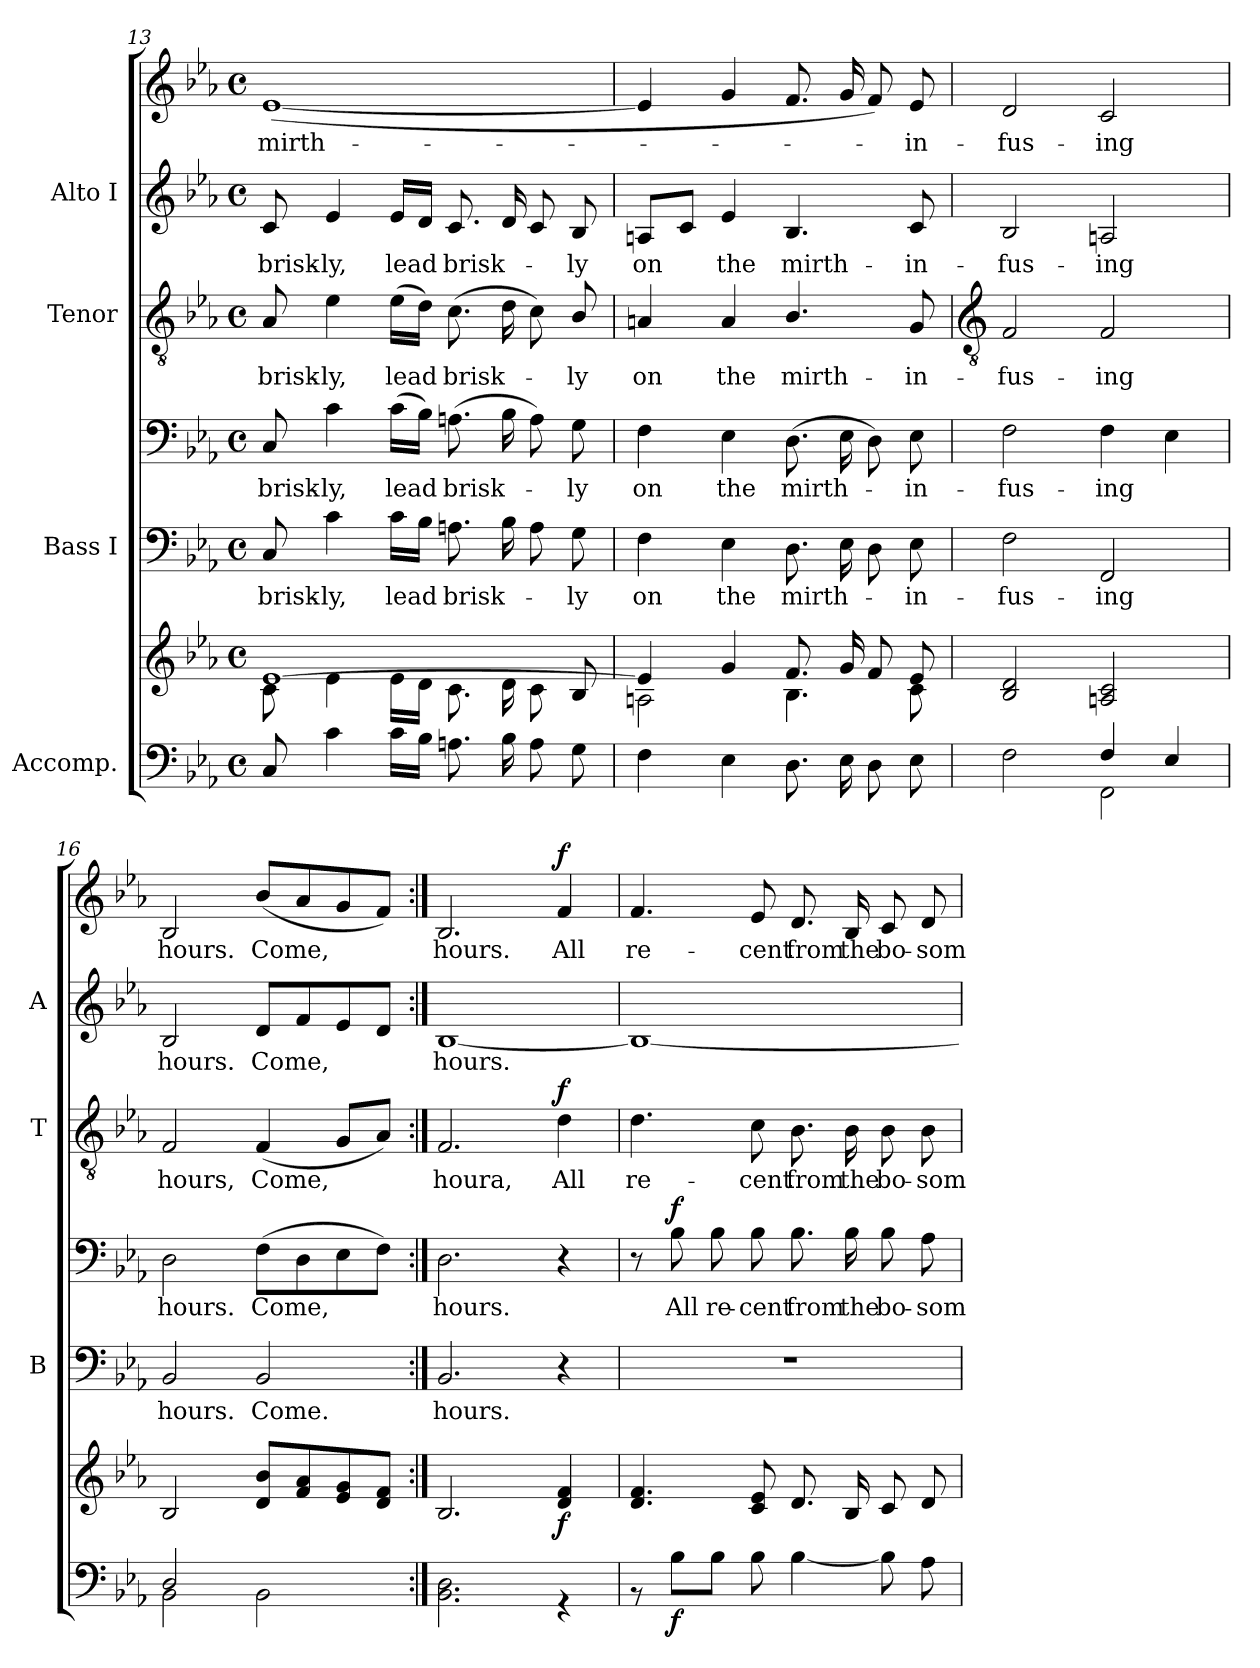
**kern	**kern	**dynam	**kern	**text	**kern	**text	**dynam	**kern	**text	**dynam	**kern	**text	**kern	**text	**dynam
*part4	*part4	*part4	*part3	*part3	*part3	*part3	*part3	*part2	*part2	*part2	*part1	*part1	*part1	*part1	*part1
*staff7	*staff6	*staff6/7	*staff5	*staff5	*staff4	*staff4	*staff4/5	*staff3	*staff3	*staff3	*staff2	*staff2	*staff1	*staff1	*staff1/2
*I"Accomp.	*	*	*I"Bass I	*	*	*	*	*I"Tenor	*	*	*I"Alto I	*	*	*	*
*	*	*	*I'B	*	*	*	*	*I'T	*	*	*I'A	*	*	*	*
*clefF4	*clefG2	*	*clefF4	*	*clefF4	*	*	*clefGv2	*	*	*clefG2	*	*clefG2	*	*
*k[b-e-a-]	*k[b-e-a-]	*	*k[b-e-a-]	*	*k[b-e-a-]	*	*	*k[b-e-a-]	*	*	*k[b-e-a-]	*	*k[b-e-a-]	*	*
*E-:	*E-:	*	*E-:	*	*E-:	*	*	*E-:	*	*	*E-:	*	*E-:	*	*
*M4/4	*M4/4	*	*M4/4	*	*M4/4	*	*	*M4/4	*	*	*M4/4	*	*M4/4	*	*
*met(c)	*met(c)	*	*met(c)	*	*met(c)	*	*	*met(c)	*	*	*met(c)	*	*met(c)	*	*
=13	=13	=13	=13	=13	=13	=13	=13	=13	=13	=13	=13	=13	=13	=13	=13
*	*^	*	*	*	*	*	*	*	*	*	*	*	*	*	*
!	!	!	!	!	!LO:LY:b	!	!LO:LY:b	!	!	!LO:LY:b	!	!	!LO:LY:b	!	!LO:LY:b	!
8C	[1e-/	8c\	.	8C	brisk-	8C	brisk-	.	8A-	brisk-	.	8c	brisk-	(<[1e-	mirth-	.
!	!	!	!	!	!LO:LY:b	!	!LO:LY:b	!	!	!LO:LY:b	!	!	!LO:LY:b	!	!	!
4c	.	4e-\	.	4c	-ly,	4c	-ly,	.	4e-	-ly,	.	4e-	-ly,	.	.	.
!	!	!	!	!	!LO:LY:b	!	!LO:LY:b	!	!	!LO:LY:b	!	!	!LO:LY:b	!	!	!
16cLL	.	16e-\LL	.	16cLL	lead	(>16cLL	lead	.	(>16e-LL	lead	.	16e-LL	lead	.	.	.
16B-JJ	.	16d\JJ	.	16B-JJ	.	16B-JJ)	.	.	16dJJ)	.	.	16dJJ	.	.	.	.
!	!	!	!	!	!LO:LY:b	!	!LO:LY:b	!	!	!LO:LY:b	!	!	!LO:LY:b	!	!	!
8.AnL	.	8.c\L	.	8.AnL	brisk-	(>8.AnL	brisk-	.	(>8.cL	brisk-	.	8.cL	brisk-	.	.	.
16B-L	.	16d\L	.	16B-L	.	16B-L	.	.	16dL	.	.	16dL	.	.	.	.
8A	.	8c\	.	8AJ	.	8AJ)	.	.	8cJ)	.	.	8cJ	.	.	.	.
!	!	!	!	!	!LO:LY:b	!	!LO:LY:b	!	!	!LO:LY:b	!	!	!LO:LY:b	!	!	!
8G\J	.	8B-/J	.	8G\	ly	8G\	ly	.	8B-/	ly	.	8B-/	ly	.	.	.
=14	=14	=14	=14	=14	=14	=14	=14	=14	=14	=14	=14	=14	=14	=14	=14	=14
!	!	!	!	!	!LO:LY:b	!	!LO:LY:b	!	!	!LO:LY:b	!	!	!LO:LY:b	!	!	!
4F	4e-/]	2An\	.	4F	-on	4F	on	.	4An	on	.	8AnL	-on	4e-]	.	.
.	.	.	.	.	.	.	.	.	.	.	.	8cJ	.	.	.	.
!	!	!	!	!	!LO:LY:b	!	!LO:LY:b	!	!	!LO:LY:b	!	!	!LO:LY:b	!	!	!
4E-	4g/	.	.	4E-	the	4E-	the	.	4A	the	.	4e-	the	4g	.	.
!	!	!	!	!	!LO:LY:b	!	!LO:LY:b	!	!	!LO:LY:b	!	!	!LO:LY:b	!	!	!
8.DL	8.f/L	4.B-\	.	8.DL	mirth-	(>8.DL	mirth-	.	4.B-/	mirth-	.	4.B-	mirth-	8.fL	.	.
16E-L	16g/L	.	.	16E-L	.	16E-L	.	.	.	.	.	.	.	16gL	.	.
8D	8f/	.	.	8DJ	.	8DJ)	.	.	.	.	.	.	.	8fJ)	.	.
!	!	!	!	!	!LO:LY:b	!	!LO:LY:b	!	!	!LO:LY:b	!	!	!LO:LY:b	!	!LO:LY:b	!
8E-J	8e-/J	8c\	.	8E-	in-	8E-	in-	.	8G	-in-	.	8c	-in-	8e-	in-	.
*	*v	*v	*	*	*	*	*	*	*	*	*	*	*	*	*	*
!!LO:LB:g=z
=15	=15	=15	=15	=15	=15	=15	=15	=15	=15	=15	=15	=15	=15	=15	=15
*	*	*	*	*	*	*	*	*clefGv2	*	*	*	*	*	*	*
*^	*^	*	*	*	*	*	*	*	*	*	*	*	*	*	*
!	!	!	!	!	!	!LO:LY:b	!	!LO:LY:b	!	!	!LO:LY:b	!	!	!LO:LY:b	!	!LO:LY:b	!
*	*	*v	*v	*	*	*	*	*	*	*	*	*	*	*	*	*	*
2ryy	2F\	2B- 2d	.	2F	fus-	2F	-fus-	.	2F	-fus-	.	2B-/	fus-	2d	-fus-	.
!	!	!	!	!	!LO:LY:b	!	!LO:LY:b	!	!	!LO:LY:b	!	!	!LO:LY:b	!	!LO:LY:b	!
4F/	2FF\	2An 2c	.	2FF	-ing	4F	-ing	.	2F	-ing	.	2An	-ing	2c	-ing	.
4E-/	.	.	.	.	.	4E-	.	.	.	.	.	.	.	.	.	.
=16	=16	=16	=16	=16	=16	=16	=16	=16	=16	=16	=16	=16	=16	=16	=16	=16
!	!	!	!	!	!LO:LY:b	!	!LO:LY:b	!	!	!LO:LY:b	!	!	!LO:LY:b	!	!LO:LY:b	!
2D/	2BB-\	2B-	.	2BB-	hours.	2D	hours.	.	2F	hours,	.	2B-	hours.	2B-	hours.	.
!	!	!	!	!	!LO:LY:b	!	!LO:LY:b	!	!	!LO:LY:b	!	!	!LO:LY:b	!	!LO:LY:b	!
2ryy	2BB-\	8d 8b-L	.	2BB-	Come.	(>8FL	Come,	.	(<4F	Come,	.	8dL	Come,	(<8b-L	Come,	.
.	.	8f 8a-	.	.	.	8D	.	.	.	.	.	8f	.	8a-	.	.
.	.	8e- 8g	.	.	.	8E-	.	.	8GL	.	.	8e-	.	8g	.	.
.	.	8d 8fJ	.	.	.	8FJ)	.	.	8A-J)	.	.	8dJ	.	8fJ)	.	.
=17:|!	=17:|!	=17:|!	=17:|!	=17:|!	=17:|!	=17:|!	=17:|!	=17:|!	=17:|!	=17:|!	=17:|!	=17:|!	=17:|!	=17:|!	=17:|!	=17:|!
!	!	!	!	!	!LO:LY:b	!	!LO:LY:b	!	!	!LO:LY:b	!	!	!LO:LY:b	!	!LO:LY:b	!
1ryy	2.BB-\ 2.D\	2.B-	.	2.BB-	hours.	2.D	hours.	.	2.F	houra,	.	[1B-	hours.	2.B-	hours.	.
!	!	!	!LO:DY:b	!	!	!	!	!	!	!LO:LY:b	!LO:DY:b	!	!	!	!LO:LY:b	!LO:DY:b
.	4r	4d 4f	f	4r	.	4r	.	.	4d	All	f	.	.	4f	All	f
=18	=18	=18	=18	=18	=18	=18	=18	=18	=18	=18	=18	=18	=18	=18	=18	=18
!	!	!	!	!	!	!	!	!	!	!LO:LY:b	!	!	!	!	!LO:LY:b	!
1ryy	8r	4.d 4.f	.	1r	.	8r	.	.	4.d	re-	.	1B-_	.	4.f	re-	.
!	!	!	!LO:DY:b=2	!	!	!	!LO:LY:b	!LO:DY:b	!	!	!	!	!	!	!	!
.	8B-\L	.	f	.	.	8B-	All	f	.	.	.	.	.	.	.	.
!	!	!	!	!	!	!	!LO:LY:b	!	!	!	!	!	!	!	!	!
.	8B-\J	.	.	.	.	8B-	re-	.	.	.	.	.	.	.	.	.
!	!	!	!	!	!	!	!LO:LY:b	!	!	!LO:LY:b	!	!	!	!	!LO:LY:b	!
.	8B-\	8c 8e-	.	.	.	8B-	-cent	.	8c	-cent	.	.	.	8e-	-cent	.
!	!	!	!	!	!	!	!LO:LY:b	!	!	!LO:LY:b	!	!	!	!	!LO:LY:b	!
.	[4B-\	8.dL	.	.	.	8.B-	from	.	8.B-\	from	.	.	.	8.d	from	.
!	!	!	!	!	!	!	!LO:LY:b	!	!	!LO:LY:b	!	!	!	!	!LO:LY:b	!
.	.	16B-L	.	.	.	16B-	the	.	16B-	the	.	.	.	16B-	the	.
!	!	!	!	!	!	!	!LO:LY:b	!	!	!LO:LY:b	!	!	!	!	!LO:LY:b	!
.	8B-\]	8c	.	.	.	8B-	bo-	.	8B-	bo-	.	.	.	8c	bo-	.
!	!	!	!	!	!	!	!LO:LY:b	!	!	!LO:LY:b	!	!	!	!	!LO:LY:b	!
.	8A-\	8dJ	.	.	.	8A-	-som	.	8B-	-som	.	.	.	8d	-som	.
*v	*v	*	*	*	*	*	*	*	*	*	*	*	*	*	*	*
=	=	=	=	=	=	=	=	=	=	=	=	=	=	=	=
*-	*-	*-	*-	*-	*-	*-	*-	*-	*-	*-	*-	*-	*-	*-	*-
